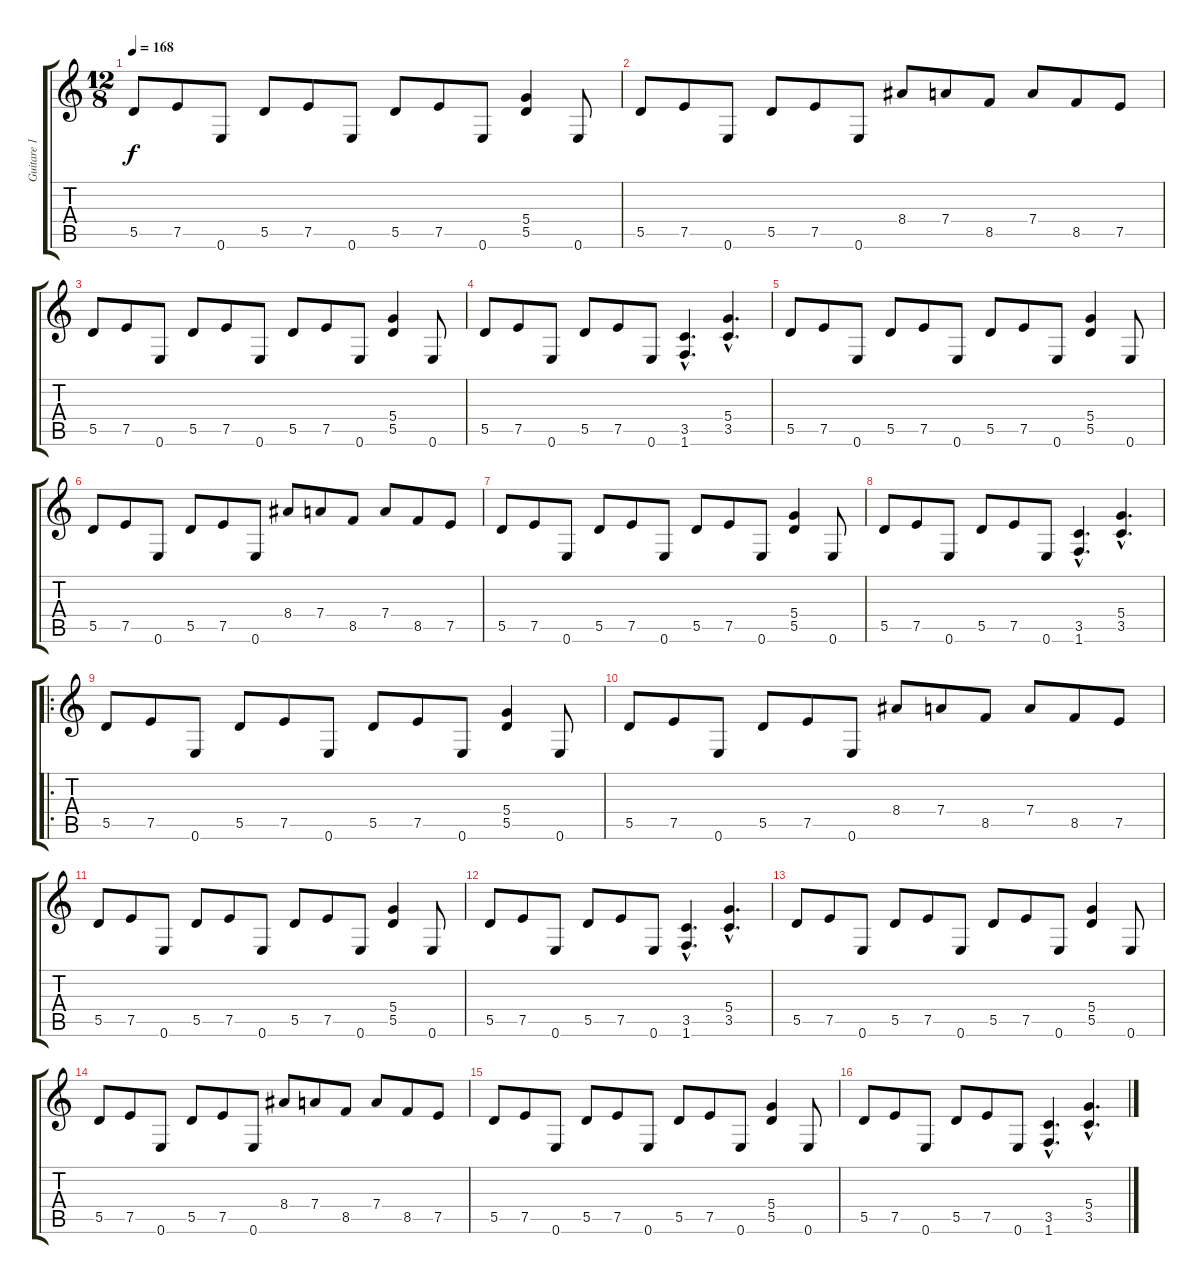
\track ("Guitare 1" "Guitare 1") {instrument distortionguitar}
\staff {score tabs}
\tuning (E4 B3 G3 D3 A2 E2) {hide}
\ts (12 8)
\tempo 168
\clef g2
\ks c
5.5.8{dy f} 7.5.8 0.6.8 5.5.8 7.5.8 0.6.8 5.5.8 7.5.8 0.6.8 (5.4 5.5).4 0.6.8 |
5.5.8 7.5.8 0.6.8 5.5.8 7.5.8 0.6.8 8.4.8 7.4.8 8.5.8 7.4.8 8.5.8 7.5.8 |
5.5.8 7.5.8 0.6.8 5.5.8 7.5.8 0.6.8 5.5.8 7.5.8 0.6.8 (5.4 5.5).4 0.6.8 |
5.5.8 7.5.8 0.6.8 5.5.8 7.5.8 0.6.8 (3.5{hac} 1.6{hac}).4{d} (5.4{hac} 3.5{hac}).4{d} |
5.5.8 7.5.8 0.6.8 5.5.8 7.5.8 0.6.8 5.5.8 7.5.8 0.6.8 (5.4 5.5).4 0.6.8 |
5.5.8 7.5.8 0.6.8 5.5.8 7.5.8 0.6.8 8.4.8 7.4.8 8.5.8 7.4.8 8.5.8 7.5.8 |
5.5.8 7.5.8 0.6.8 5.5.8 7.5.8 0.6.8 5.5.8 7.5.8 0.6.8 (5.4 5.5).4 0.6.8 |
5.5.8 7.5.8 0.6.8 5.5.8 7.5.8 0.6.8 (3.5{hac} 1.6{hac}).4{d} (5.4{hac} 3.5{hac}).4{d} |
\ro
5.5.8 7.5.8 0.6.8 5.5.8 7.5.8 0.6.8 5.5.8 7.5.8 0.6.8 (5.4 5.5).4 0.6.8 |
5.5.8 7.5.8 0.6.8 5.5.8 7.5.8 0.6.8 8.4.8 7.4.8 8.5.8 7.4.8 8.5.8 7.5.8 |
5.5.8 7.5.8 0.6.8 5.5.8 7.5.8 0.6.8 5.5.8 7.5.8 0.6.8 (5.4 5.5).4 0.6.8 |
5.5.8 7.5.8 0.6.8 5.5.8 7.5.8 0.6.8 (3.5{hac} 1.6{hac}).4{d} (5.4{hac} 3.5{hac}).4{d} |
5.5.8 7.5.8 0.6.8 5.5.8 7.5.8 0.6.8 5.5.8 7.5.8 0.6.8 (5.4 5.5).4 0.6.8 |
5.5.8 7.5.8 0.6.8 5.5.8 7.5.8 0.6.8 8.4.8 7.4.8 8.5.8 7.4.8 8.5.8 7.5.8 |
5.5.8 7.5.8 0.6.8 5.5.8 7.5.8 0.6.8 5.5.8 7.5.8 0.6.8 (5.4 5.5).4 0.6.8 |
5.5.8 7.5.8 0.6.8 5.5.8 7.5.8 0.6.8 (3.5{hac} 1.6{hac}).4{d} (5.4{hac} 3.5{hac}).4{d}
